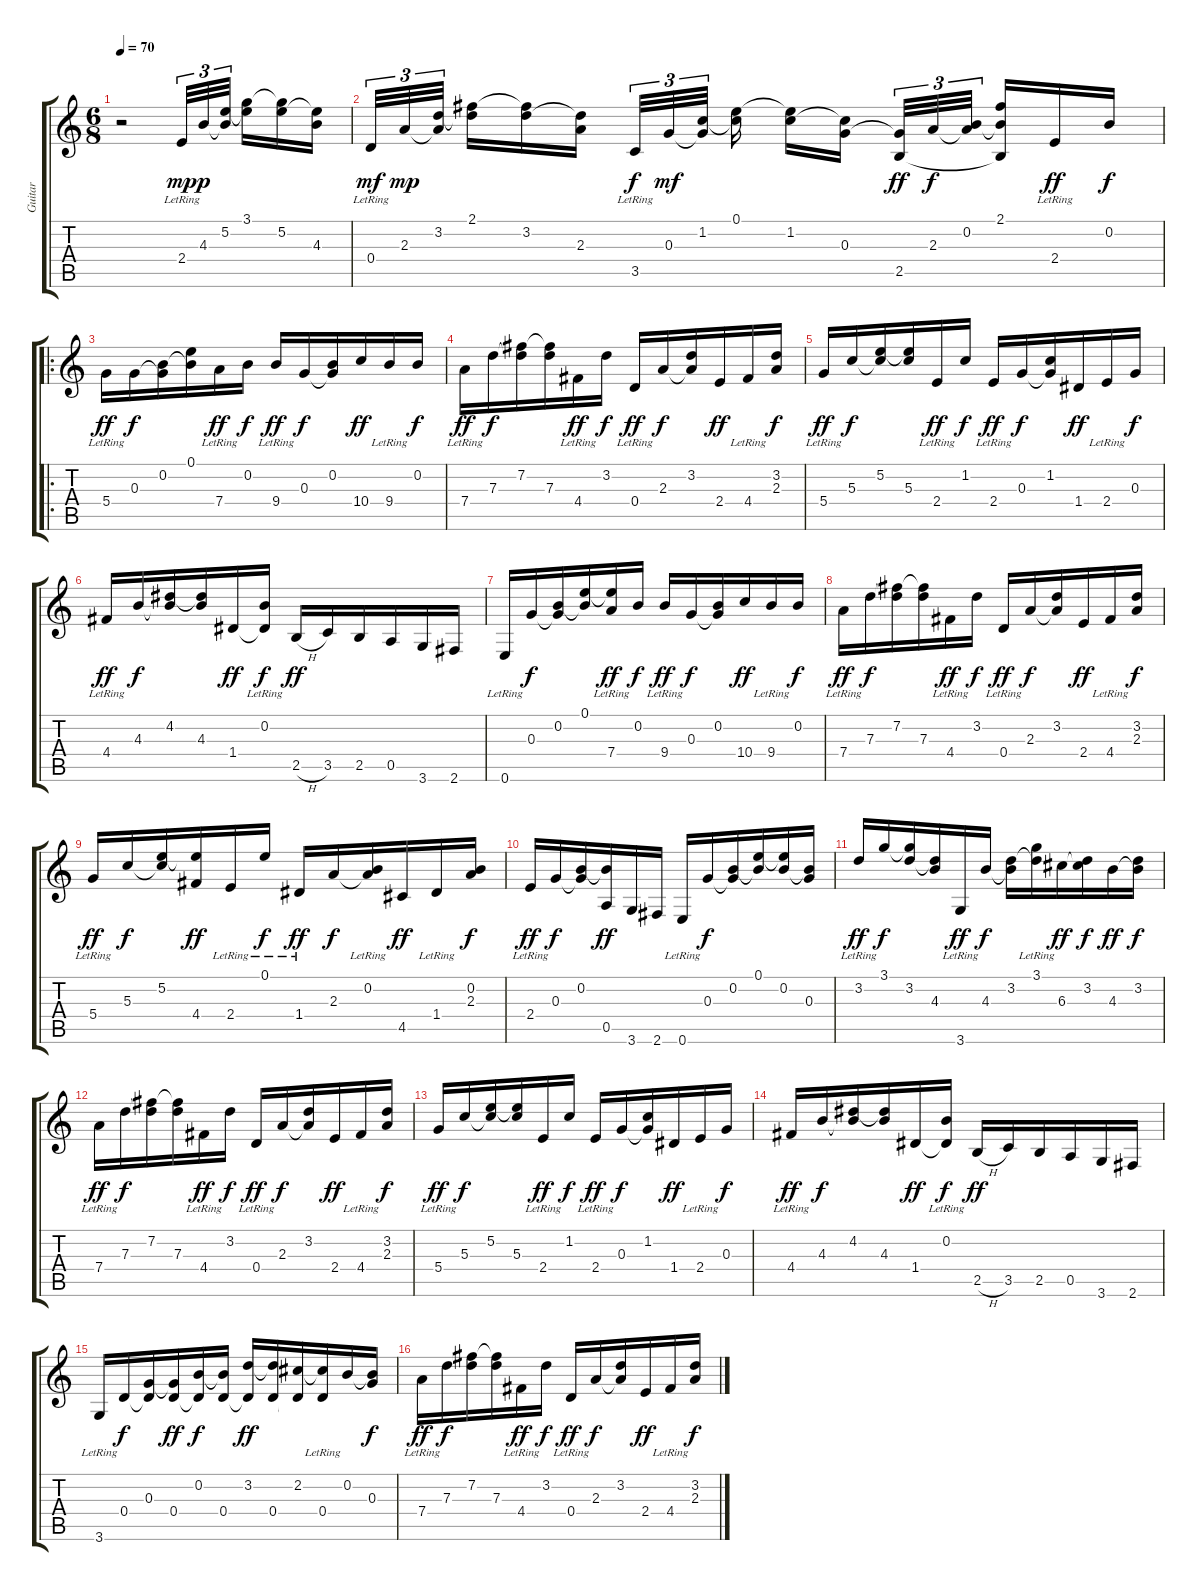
\track ("Guitar" "Guitar") {instrument acousticguitarnylon}
\staff {score tabs}
\tuning (E4 B3 G3 D3 A2 E2) {hide}
\ts (6 8)
\tempo 70
\clef g2
\ks c
r.2{dy mp instrument acousticguitarnylon} 2.4{lr}.32{tu (3 2)} 4.3.32{tu (3 2) dy p} (5.2 4.3{t}).32{tu (3 2)} (3.1 5.2{t}).16 (3.1{t} 5.2).16 (5.2{t} 4.3).16 |
0.4{lr}.32{tu (3 2) dy mf} 2.3.32{tu (3 2) dy mp} (3.2 2.3{t}).32{tu (3 2)} (2.1 3.2{t}).16 (2.1{t} 3.2).16 (3.2{t} 2.3).16 3.5{lr}.32{tu (3 2) dy f} 0.3.32{tu (3 2) dy mf} (1.2 0.3{t}).32{tu (3 2)} (0.1 1.2{t}).16 (0.1{t} 1.2).16 (1.2{t} 0.3).16 (0.3{t} 2.5).32{tu (3 2) dy ff} 2.3.32{tu (3 2) dy f} (0.2 2.3{t}).32{tu (3 2)} (2.1 0.2{t} 2.5{t}).16 2.4{lr}.16{dy ff} 0.2.16{dy f} |
\ro
5.4{lr}.16{dy ff} 0.3.16{dy f} (0.2 0.3{t}).16 (0.1 0.2{t}).16 7.4{lr}.16{dy ff} 0.2.16{dy f} 9.4{lr}.16{dy ff} 0.3.16{dy f} (0.2 0.3{t}).16 10.4.16{dy ff} 9.4{lr}.16 0.2.16{dy f} |
7.4{lr}.16{dy ff} 7.3.16{dy f} (7.2 7.3{t}).16 (7.2{t} 7.3).16 4.4{lr}.16{dy ff} 3.2.16{dy f} 0.4{lr}.16{dy ff} 2.3.16{dy f} (3.2 2.3{t}).16 2.4.16{dy ff} 4.4{lr}.16 (3.2 2.3).16{dy f} |
5.4{lr}.16{dy ff} 5.3.16{dy f} (5.2 5.3{t}).16 (5.2{t} 5.3).16 2.4{lr}.16{dy ff} 1.2.16{dy f} 2.4{lr}.16{dy ff} 0.3.16{dy f} (1.2 0.3{t}).16 1.4.16{dy ff} 2.4{lr}.16 0.3.16{dy f} |
4.4{lr}.16{dy ff} 4.3.16{dy f} (4.2 4.3{t}).16 (4.2{t} 4.3).16 1.4.16{dy ff} (0.2{lr} 1.4{t}).16{dy f} 2.5{h}.16{dy ff} 3.5.16 2.5.16 0.5.16 3.6.16 2.6.16 |
0.6{lr}.16 0.3.16{dy f} (0.2 0.3{t}).16 (0.1 0.2{t}).16 (0.1{t} 7.4{lr}).16{dy ff} 0.2.16{dy f} 9.4{lr}.16{dy ff} 0.3.16{dy f} (0.2 0.3{t}).16 10.4.16{dy ff} 9.4{lr}.16 0.2.16{dy f} |
7.4{lr}.16{dy ff} 7.3.16{dy f} (7.2 7.3{t}).16 (7.2{t} 7.3).16 4.4{lr}.16{dy ff} 3.2.16{dy f} 0.4{lr}.16{dy ff} 2.3.16{dy f} (3.2 2.3{t}).16 2.4.16{dy ff} 4.4{lr}.16 (3.2 2.3).16{dy f} |
5.4{lr}.16{dy ff} 5.3.16{dy f} (5.2 5.3{t}).16 (5.2{t} 4.4).16{dy ff} 2.4{lr}.16 0.1{lr}.16{dy f} 1.4{lr}.16{dy ff} 2.3.16{dy f} (0.2{lr} 2.3{t}).16 4.5.16{dy ff} 1.4{lr}.16 (0.2 2.3).16{dy f} |
2.4{lr}.16{dy ff} 0.3.16{dy f} (0.2 0.3{t}).16 (0.2{t} 0.5).16{dy ff} 3.6.16 2.6.16 0.6{lr}.16 0.3.16{dy f} (0.2 0.3{t}).16 (0.1 0.2{t}).16 (0.1{t} 0.2).16 (0.2{t} 0.3).16 |
3.2{lr}.16{dy ff} 3.1.16{dy f} (3.1{t} 3.2).16 (3.2{t} 4.3).16 3.6{lr}.16{dy ff} 4.3.16{dy f} (3.2 4.3{t}).16 (3.1{lr} 3.2{t}).16 6.3.16{dy ff} (3.2 6.3{t}).16{dy f} 4.3.16{dy ff} (3.2 4.3{t}).16{dy f} |
7.4{lr}.16{dy ff} 7.3.16{dy f} (7.2 7.3{t}).16 (7.2{t} 7.3).16 4.4{lr}.16{dy ff} 3.2.16{dy f} 0.4{lr}.16{dy ff} 2.3.16{dy f} (3.2 2.3{t}).16 2.4.16{dy ff} 4.4{lr}.16 (3.2 2.3).16{dy f} |
5.4{lr}.16{dy ff} 5.3.16{dy f} (5.2 5.3{t}).16 (5.2{t} 5.3).16 2.4{lr}.16{dy ff} 1.2.16{dy f} 2.4{lr}.16{dy ff} 0.3.16{dy f} (1.2 0.3{t}).16 1.4.16{dy ff} 2.4{lr}.16 0.3.16{dy f} |
4.4{lr}.16{dy ff} 4.3.16{dy f} (4.2 4.3{t}).16 (4.2{t} 4.3).16 1.4.16{dy ff} (0.2{lr} 1.4{t}).16{dy f} 2.5{h}.16{dy ff} 3.5.16 2.5.16 0.5.16 3.6.16 2.6.16 |
3.6{lr}.16 0.4.16{dy f} (0.3 0.4{t}).16 (0.3{t} 0.4).16{dy ff} (0.2 0.4{t}).16{dy f} (0.2{t} 0.4).16 (3.2 0.4{t}).16{dy ff} (3.2{t} 0.4).16 (2.2 0.4{t}).16 (2.2{t} 0.4{lr}).16 0.2.16 (0.2{t} 0.3).16{dy f} |
7.4{lr}.16{dy ff} 7.3.16{dy f} (7.2 7.3{t}).16 (7.2{t} 7.3).16 4.4{lr}.16{dy ff} 3.2.16{dy f} 0.4{lr}.16{dy ff} 2.3.16{dy f} (3.2 2.3{t}).16 2.4.16{dy ff} 4.4{lr}.16 (3.2 2.3).16{dy f}
